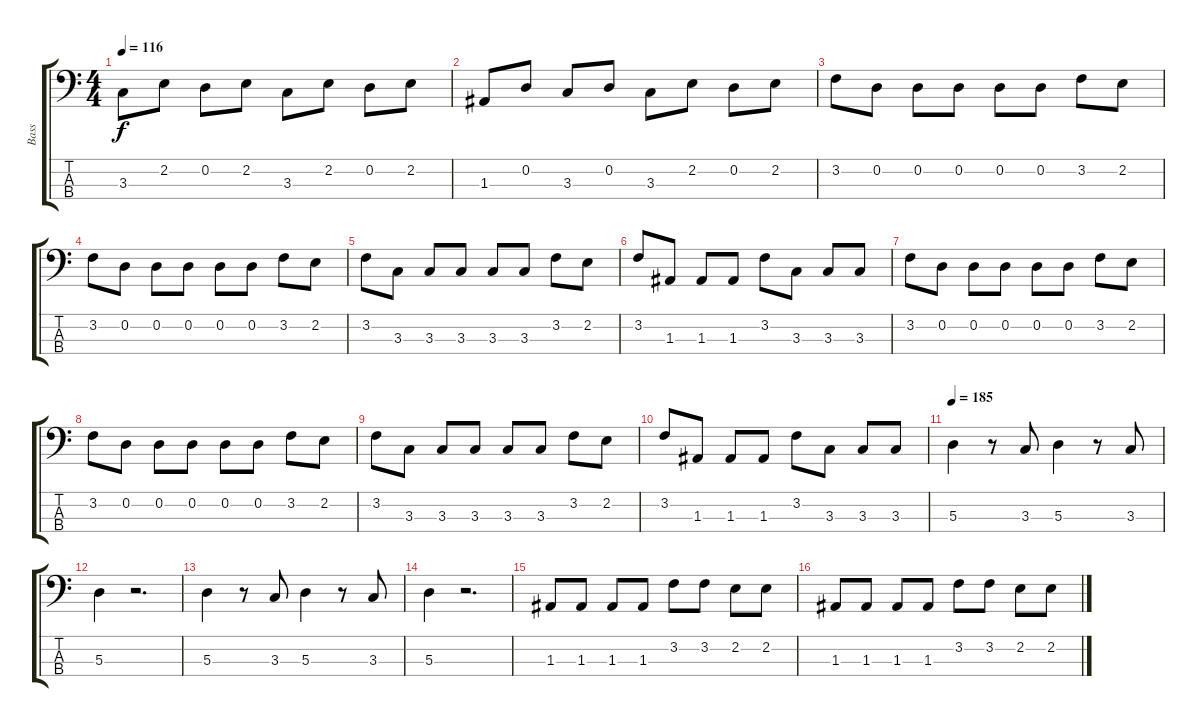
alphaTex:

\track ("Bass" "Bass") {instrument electricbassfinger}
\staff {score tabs}
\tuning (G2 D2 A1 D1) {hide}
\ts (4 4)
\tempo 116
\clef f4
\ks c
3.3.8{dy f} 2.2.8 0.2.8 2.2.8 3.3.8 2.2.8 0.2.8 2.2.8 |
1.3.8 0.2.8 3.3.8 0.2.8 3.3.8 2.2.8 0.2.8 2.2.8 |
3.2.8 0.2.8 0.2.8 0.2.8 0.2.8 0.2.8 3.2.8 2.2.8 |
3.2.8 0.2.8 0.2.8 0.2.8 0.2.8 0.2.8 3.2.8 2.2.8 |
3.2.8 3.3.8 3.3.8 3.3.8 3.3.8 3.3.8 3.2.8 2.2.8 |
3.2.8 1.3.8 1.3.8 1.3.8 3.2.8 3.3.8 3.3.8 3.3.8 |
3.2.8 0.2.8 0.2.8 0.2.8 0.2.8 0.2.8 3.2.8 2.2.8 |
3.2.8 0.2.8 0.2.8 0.2.8 0.2.8 0.2.8 3.2.8 2.2.8 |
3.2.8 3.3.8 3.3.8 3.3.8 3.3.8 3.3.8 3.2.8 2.2.8 |
3.2.8 1.3.8 1.3.8 1.3.8 3.2.8 3.3.8 3.3.8 3.3.8 |
\tempo 185
5.3.4 r.8 3.3.8 5.3.4 r.8 3.3.8 |
5.3.4 r.2{d} |
5.3.4 r.8 3.3.8 5.3.4 r.8 3.3.8 |
5.3.4 r.2{d} |
1.3.8 1.3.8 1.3.8 1.3.8 3.2.8 3.2.8 2.2.8 2.2.8 |
1.3.8 1.3.8 1.3.8 1.3.8 3.2.8 3.2.8 2.2.8 2.2.8
